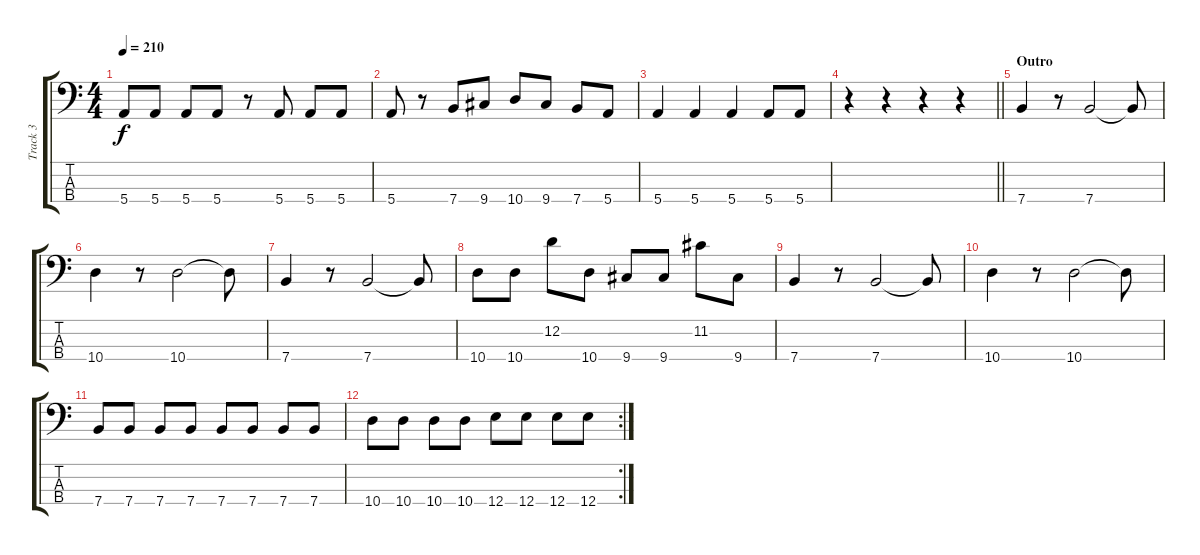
\track ("Track 3" "Track 3") {instrument electricbassfinger}
\staff {score tabs}
\tuning (G2 D2 A1 E1) {hide}
\ts (4 4)
\tempo 210
\clef f4
\ks c
5.4.8{dy f} 5.4.8 5.4.8 5.4.8 r.8 5.4.8 5.4.8 5.4.8 |
5.4.8 r.8 7.4.8 9.4.8 10.4.8 9.4.8 7.4.8 5.4.8 |
5.4.4 5.4.4 5.4.4 5.4.8 5.4.8 |
\barLineRight lightlight
r.4 r.4 r.4 r.4 |
\section ("" "Outro")
7.4.4 r.8 7.4.2 7.4{t}.8 |
10.4.4 r.8 10.4.2 10.4{t}.8 |
7.4.4 r.8 7.4.2 7.4{t}.8 |
10.4.8 10.4.8 12.2.8 10.4.8 9.4.8 9.4.8 11.2.8 9.4.8 |
7.4.4 r.8 7.4.2 7.4{t}.8 |
10.4.4 r.8 10.4.2 10.4{t}.8 |
7.4.8 7.4.8 7.4.8 7.4.8 7.4.8 7.4.8 7.4.8 7.4.8 |
\rc 2
10.4.8 10.4.8 10.4.8 10.4.8 12.4.8 12.4.8 12.4.8 12.4.8
